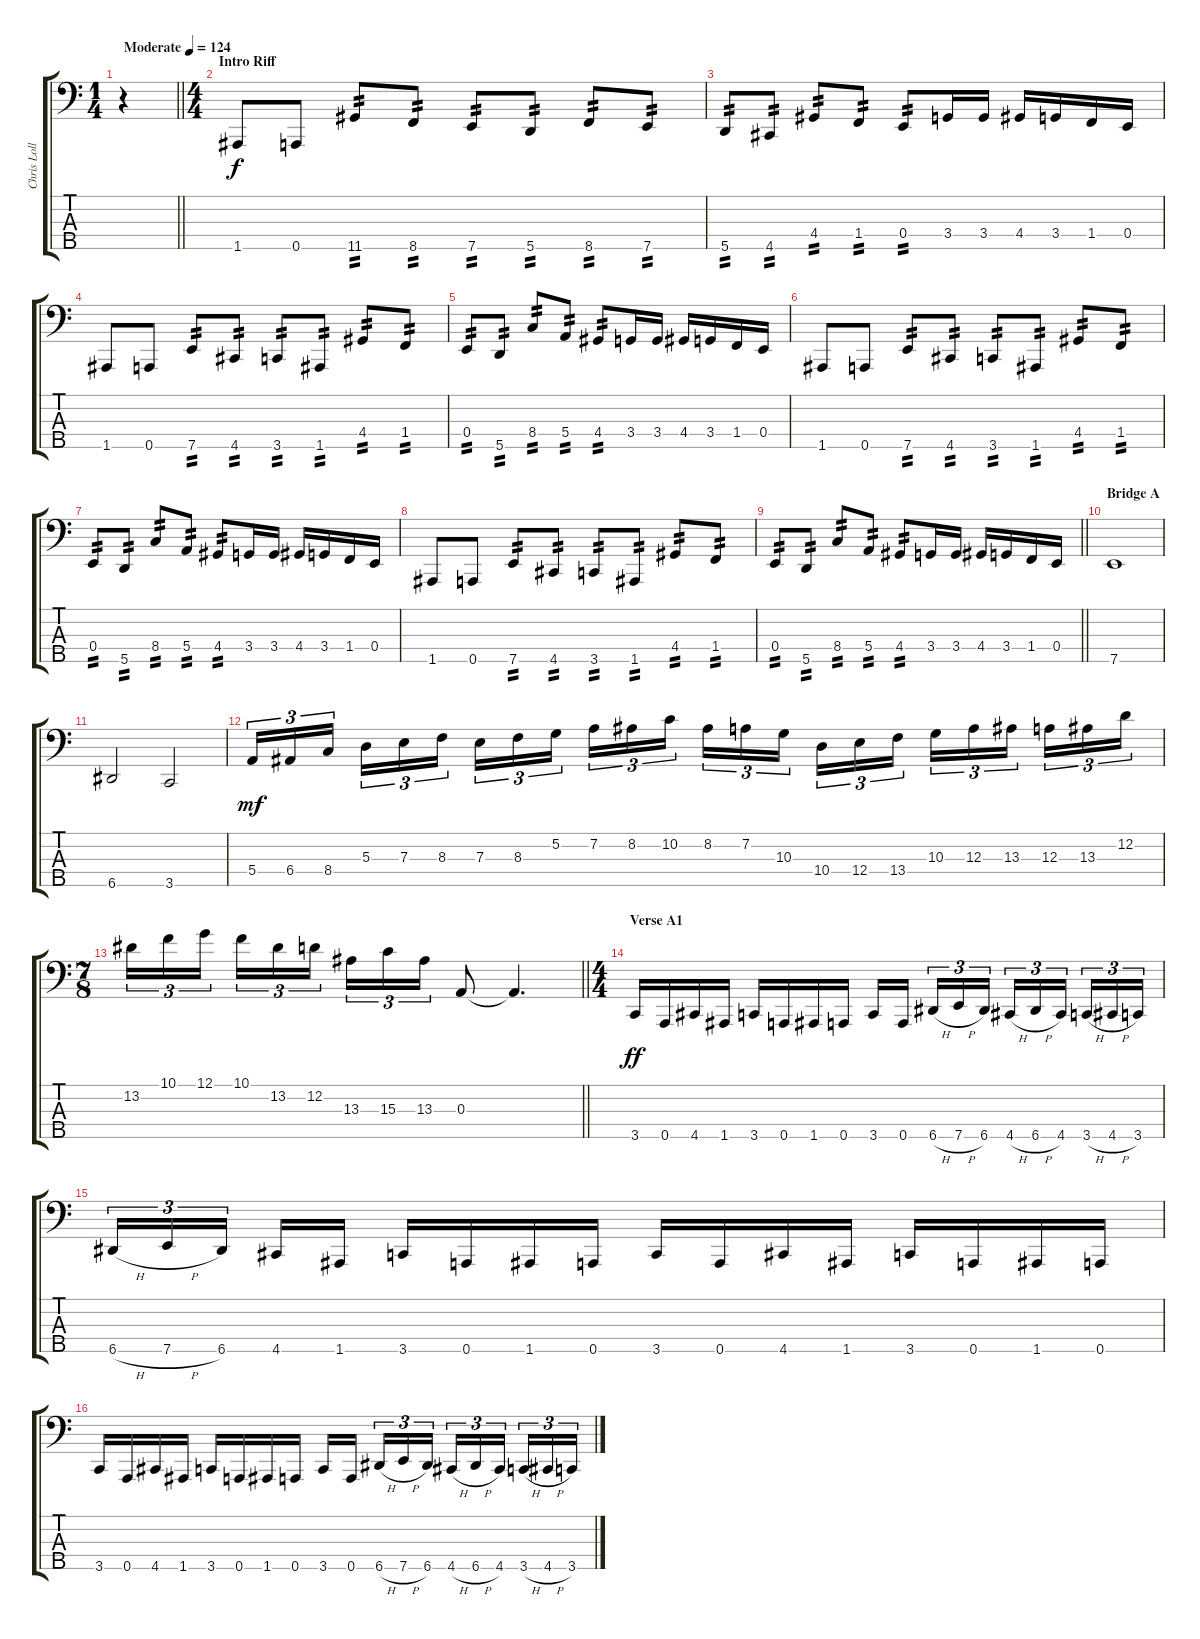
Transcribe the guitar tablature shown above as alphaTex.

\track ("Chris Lollis" "Chris Loll") {instrument electricbasspick}
\staff {score tabs}
\tuning (G2 D2 A1 E1 A0) {hide}
\ts (1 4)
\tempo (124 "Moderate")
\clef f4
\barLineRight lightlight
\ks c
r.4{dy f instrument electricbasspick} |
\ts (4 4)
\section ("" "Intro Riff")
1.5.8 0.5.8 11.5.8{tp 2} 8.5.8{tp 2} 7.5.8{tp 2} 5.5.8{tp 2} 8.5.8{tp 2} 7.5.8{tp 2} |
5.5.8{tp 2} 4.5.8{tp 2} 4.4.8{tp 2} 1.4.8{tp 2} 0.4.8{tp 2} 3.4.16 3.4.16 4.4.16 3.4.16 1.4.16 0.4.16 |
1.5.8 0.5.8 7.5.8{tp 2} 4.5.8{tp 2} 3.5.8{tp 2} 1.5.8{tp 2} 4.4.8{tp 2} 1.4.8{tp 2} |
0.4.8{tp 2} 5.5.8{tp 2} 8.4.8{tp 2} 5.4.8{tp 2} 4.4.8{tp 2} 3.4.16 3.4.16 4.4.16 3.4.16 1.4.16 0.4.16 |
1.5.8 0.5.8 7.5.8{tp 2} 4.5.8{tp 2} 3.5.8{tp 2} 1.5.8{tp 2} 4.4.8{tp 2} 1.4.8{tp 2} |
0.4.8{tp 2} 5.5.8{tp 2} 8.4.8{tp 2} 5.4.8{tp 2} 4.4.8{tp 2} 3.4.16 3.4.16 4.4.16 3.4.16 1.4.16 0.4.16 |
1.5.8 0.5.8 7.5.8{tp 2} 4.5.8{tp 2} 3.5.8{tp 2} 1.5.8{tp 2} 4.4.8{tp 2} 1.4.8{tp 2} |
\barLineRight lightlight
0.4.8{tp 2} 5.5.8{tp 2} 8.4.8{tp 2} 5.4.8{tp 2} 4.4.8{tp 2} 3.4.16 3.4.16 4.4.16 3.4.16 1.4.16 0.4.16 |
\section ("" "Bridge A")
7.5.1 |
6.5.2 3.5.2 |
5.4.16{tu (3 2) dy mf} 6.4.16{tu (3 2)} 8.4.16{tu (3 2) beam splitsecondary} 5.3.16{tu (3 2)} 7.3.16{tu (3 2)} 8.3.16{tu (3 2)} 7.3.16{tu (3 2)} 8.3.16{tu (3 2)} 5.2.16{tu (3 2) beam splitsecondary} 7.2.16{tu (3 2)} 8.2.16{tu (3 2)} 10.2.16{tu (3 2)} 8.2.16{tu (3 2)} 7.2.16{tu (3 2)} 10.3.16{tu (3 2) beam splitsecondary} 10.4.16{tu (3 2)} 12.4.16{tu (3 2)} 13.4.16{tu (3 2)} 10.3.16{tu (3 2)} 12.3.16{tu (3 2)} 13.3.16{tu (3 2) beam splitsecondary} 12.3.16{tu (3 2)} 13.3.16{tu (3 2)} 12.2.16{tu (3 2)} |
\ts (7 8)
\barLineRight lightlight
13.2.16{tu (3 2)} 10.1.16{tu (3 2)} 12.1.16{tu (3 2)} 10.1.16{tu (3 2)} 13.2.16{tu (3 2)} 12.2.16{tu (3 2)} 13.3.16{tu (3 2)} 15.3.16{tu (3 2)} 13.3.16{tu (3 2)} 0.3.8 0.3{t}.4{d} |
\ts (4 4)
\section ("" "Verse A1")
3.5.16{dy ff} 0.5.16 4.5.16 1.5.16 3.5.16 0.5.16 1.5.16 0.5.16 3.5.16 0.5.16{beam splitsecondary} 6.5{h}.16{tu (3 2)} 7.5{h}.16{tu (3 2)} 6.5.16{tu (3 2)} 4.5{h}.16{tu (3 2)} 6.5{h}.16{tu (3 2)} 4.5.16{tu (3 2) beam splitsecondary} 3.5{h}.16{tu (3 2)} 4.5{h}.16{tu (3 2)} 3.5.16{tu (3 2)} |
6.5{h}.16{tu (3 2)} 7.5{h}.16{tu (3 2)} 6.5.16{tu (3 2) beam splitsecondary} 4.5.16 1.5.16 3.5.16 0.5.16 1.5.16 0.5.16 3.5.16 0.5.16 4.5.16 1.5.16 3.5.16 0.5.16 1.5.16 0.5.16 |
3.5.16 0.5.16 4.5.16 1.5.16 3.5.16 0.5.16 1.5.16 0.5.16 3.5.16 0.5.16{beam splitsecondary} 6.5{h}.16{tu (3 2)} 7.5{h}.16{tu (3 2)} 6.5.16{tu (3 2)} 4.5{h}.16{tu (3 2)} 6.5{h}.16{tu (3 2)} 4.5.16{tu (3 2) beam splitsecondary} 3.5{h}.16{tu (3 2)} 4.5{h}.16{tu (3 2)} 3.5.16{tu (3 2)}
